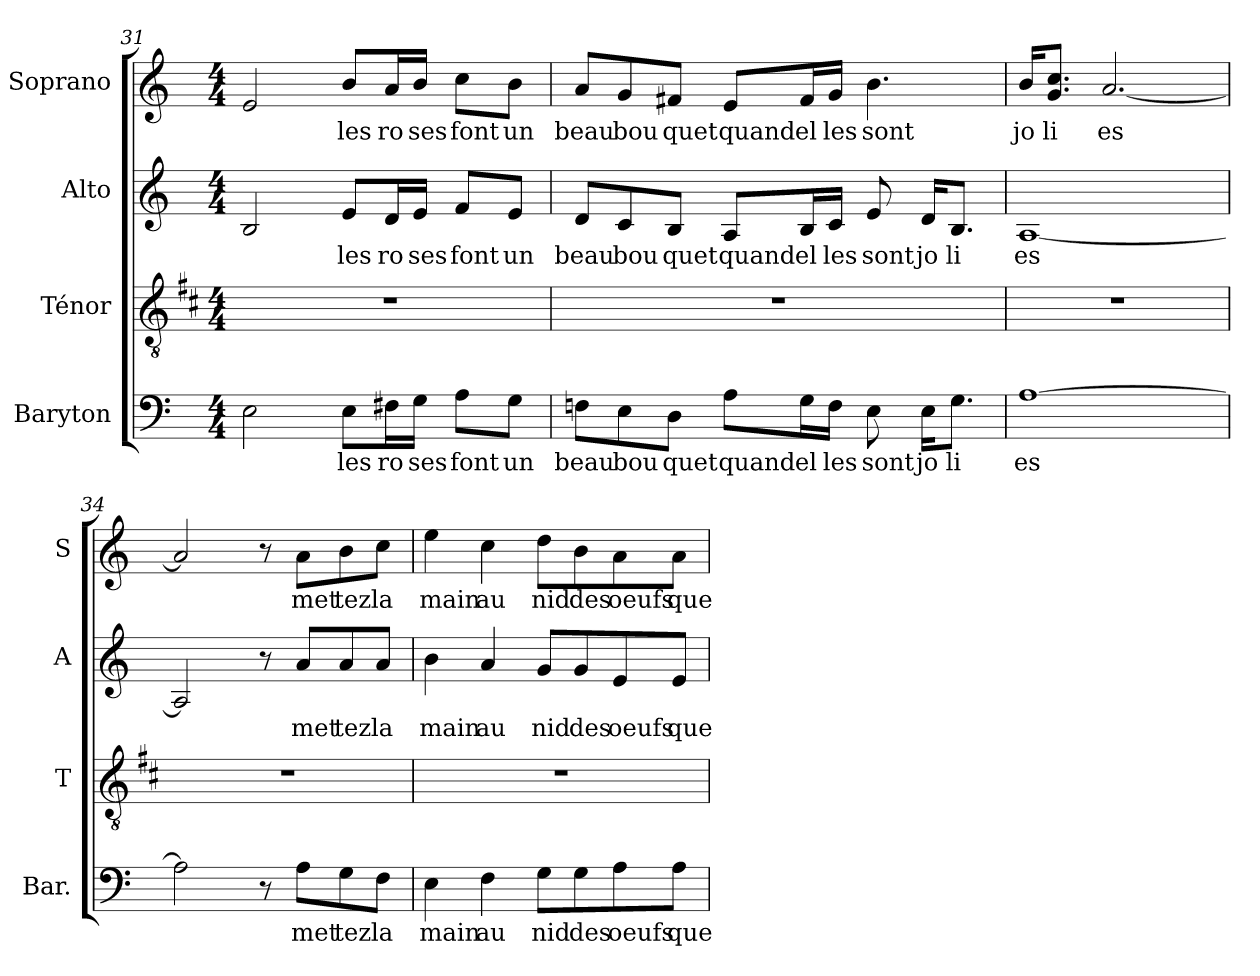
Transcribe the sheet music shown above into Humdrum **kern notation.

**kern	**text	**kern	**kern	**text	**kern	**text
*part4	*part4	*part3	*part2	*part2	*part1	*part1
*staff4	*staff4	*staff3	*staff2	*staff2	*staff1	*staff1
*I"Baryton	*	*I"Ténor	*I"Alto	*	*I"Soprano	*
*I'Bar.	*	*I'T	*I'A	*	*I'S	*
*clefF4	*	*clefGv2	*clefG2	*	*clefG2	*
*	*	*ITrd1c2	*	*	*	*
*k[]	*	*k[]	*k[]	*	*k[]	*
*C:	*	*C:	*C:	*	*C:	*
*M4/4	*	*M4/4	*M4/4	*	*M4/4	*
=31	=31	=31	=31	=31	=31	=31
2E\	.	1r	2B/	.	2e/	.
!	!LO:LY:b	!	!	!	!	!
!	!	!	!	!LO:LY:b	!	!
!	!	!	!	!	!	!LO:LY:b
8E\L	les	.	8e/L	les	8b/L	les
!	!LO:LY:b	!	!	!	!	!
!	!	!	!	!LO:LY:b	!	!
!	!	!	!	!	!	!LO:LY:b
16F#X\L	ro	.	16d/L	ro	16a/L	ro
!	!LO:LY:b	!	!	!	!	!
!	!	!	!	!LO:LY:b	!	!
!	!	!	!	!	!	!LO:LY:b
16G\JJ	ses	.	16e/JJ	ses	16b/JJ	ses
!	!LO:LY:b	!	!	!	!	!
!	!	!	!	!LO:LY:b	!	!
!	!	!	!	!	!	!LO:LY:b
8A\L	font	.	8f/L	font	8cc\L	font
!	!LO:LY:b	!	!	!	!	!
!	!	!	!	!LO:LY:b	!	!
!	!	!	!	!	!	!LO:LY:b
8G\J	un	.	8e/J	un	8b\J	un
!!LO:LB:g=z
=32	=32	=32	=32	=32	=32	=32
!	!LO:LY:b	!	!	!	!	!
!	!	!	!	!LO:LY:b	!	!
!	!	!	!	!	!	!LO:LY:b
8Fn\L	beau	1r	8d/L	beau	8a/L	beau
!	!LO:LY:b	!	!	!	!	!
!	!	!	!	!LO:LY:b	!	!
!	!	!	!	!	!	!LO:LY:b
8E\	bou	.	8c/	bou	8g/	bou
!	!LO:LY:b	!	!	!	!	!
!	!	!	!	!LO:LY:b	!	!
!	!	!	!	!	!	!LO:LY:b
8D\J	quet	.	8B/J	quet	8f#X/J	quet
!	!LO:LY:b	!	!	!	!	!
!	!	!	!	!LO:LY:b	!	!
!	!	!	!	!	!	!LO:LY:b
8A\L	quand	.	8A/L	quand	8e/L	quand
!	!LO:LY:b	!	!	!	!	!
!	!	!	!	!LO:LY:b	!	!
!	!	!	!	!	!	!LO:LY:b
16G\L	el	.	16B/L	el	16f#/L	el
!	!LO:LY:b	!	!	!	!	!
!	!	!	!	!LO:LY:b	!	!
!	!	!	!	!	!	!LO:LY:b
16F\JJ	les	.	16c/JJ	les	16g/JJ	les
!	!LO:LY:b	!	!	!	!	!
!	!	!	!	!LO:LY:b	!	!
!	!	!	!	!	!	!LO:LY:b
8E\	sont	.	8e/	sont	4.b\	sont
!	!LO:LY:b	!	!	!	!	!
!	!	!	!	!LO:LY:b	!	!
16E\KL	jo	.	16d/KL	jo	.	.
!	!LO:LY:b	!	!	!	!	!
!	!	!	!	!LO:LY:b	!	!
8.G\J	li	.	8.B/J	li	.	.
=33	=33	=33	=33	=33	=33	=33
!	!LO:LY:b	!	!	!	!	!
!	!	!	!	!LO:LY:b	!	!
!	!	!	!	!	!	!LO:LY:b
[1A	es	1r	[1A	es	16b/KL	jo
!	!	!	!	!	!	!LO:LY:b
.	.	.	.	.	8.g/ 8.cc/J	li
!	!	!	!	!	!	!LO:LY:b
.	.	.	.	.	[2.a/	es
=34	=34	=34	=34	=34	=34	=34
2A\]	.	1r	2A/]	.	2a/]	.
8r	.	.	8r	.	8r	.
!	!LO:LY:b	!	!	!	!	!
!	!	!	!	!LO:LY:b	!	!
!	!	!	!	!	!	!LO:LY:b
8A\L	met	.	8a/L	met	8a\L	met
!	!LO:LY:b	!	!	!	!	!
!	!	!	!	!LO:LY:b	!	!
!	!	!	!	!	!	!LO:LY:b
8G\	tez	.	8a/	tez	8b\	tez
!	!LO:LY:b	!	!	!	!	!
!	!	!	!	!LO:LY:b	!	!
!	!	!	!	!	!	!LO:LY:b
8F\J	la	.	8a/J	la	8cc\J	la
=35	=35	=35	=35	=35	=35	=35
!	!LO:LY:b	!	!	!	!	!
!	!	!	!	!LO:LY:b	!	!
!	!	!	!	!	!	!LO:LY:b
4E\	main	1r	4b\	main	4ee\	main
!	!LO:LY:b	!	!	!	!	!
!	!	!	!	!LO:LY:b	!	!
!	!	!	!	!	!	!LO:LY:b
4F\	au	.	4a/	au	4cc\	au
!	!LO:LY:b	!	!	!	!	!
!	!	!	!	!LO:LY:b	!	!
!	!	!	!	!	!	!LO:LY:b
8G\L	nid	.	8g/L	nid	8dd\L	nid
!	!LO:LY:b	!	!	!	!	!
!	!	!	!	!LO:LY:b	!	!
!	!	!	!	!	!	!LO:LY:b
8G\	des	.	8g/	des	8b\	des
!	!LO:LY:b	!	!	!	!	!
!	!	!	!	!LO:LY:b	!	!
!	!	!	!	!	!	!LO:LY:b
8A\	oeufs	.	8e/	oeufs	8a\	oeufs
!	!LO:LY:b	!	!	!	!	!
!	!	!	!	!LO:LY:b	!	!
!	!	!	!	!	!	!LO:LY:b
8A\J	que	.	8e/J	que	8a\J	que
=	=	=	=	=	=	=
*-	*-	*-	*-	*-	*-	*-
